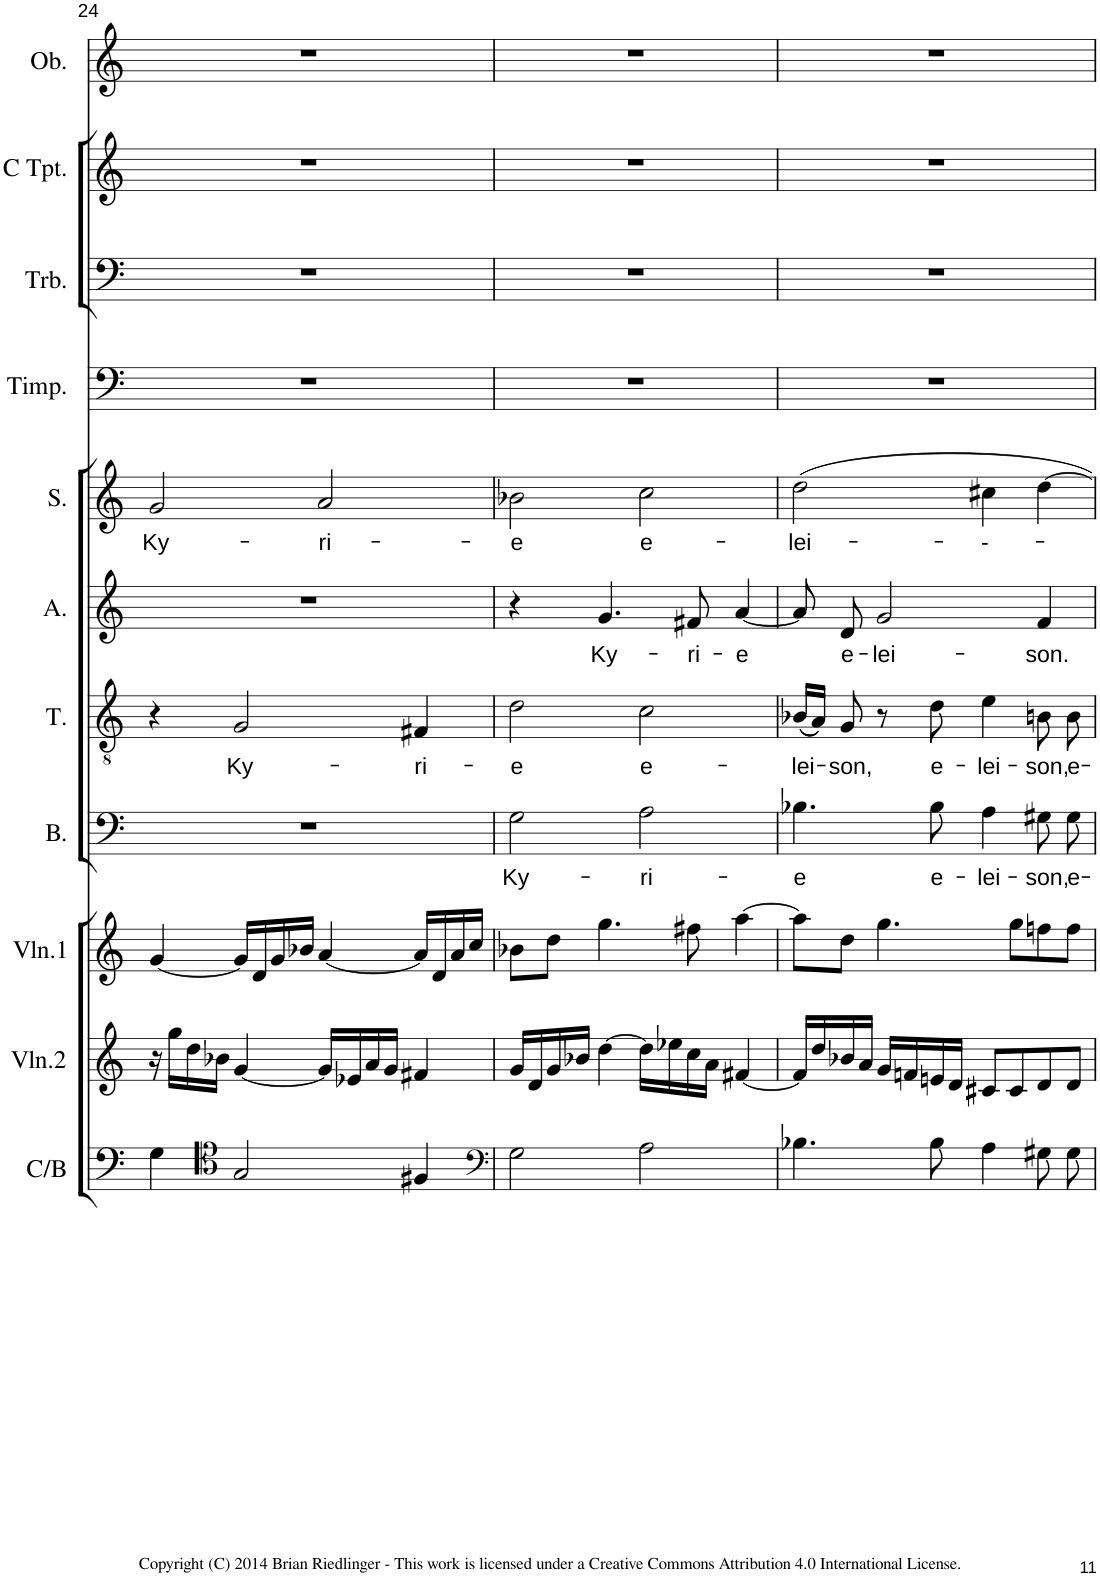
**kern	**kern	**kern	**kern	**text	**kern	**text	**kern	**text	**kern	**text	**kern	**kern	**kern	**kern
*part11	*part10	*part9	*part8	*part8	*part7	*part7	*part6	*part6	*part5	*part5	*part4	*part3	*part2	*part1
*staff11	*staff10	*staff9	*staff8	*staff8	*staff7	*staff7	*staff6	*staff6	*staff5	*staff5	*staff4	*staff3	*staff2	*staff1
*I"Cello/Bass	*I"Violin 2	*I"Violin 1	*I"Bass	*	*I"Tenor	*	*I"Alto	*	*I"Soprano	*	*I"Timpani	*I"Trombone	*I"C Trumpet	*I"Oboe
*I'C/B	*I'Vln.2	*I'Vln.1	*I'B.	*	*I'T.	*	*I'A.	*	*I'S.	*	*I'Timp.	*I'Trb.	*I'C Tpt.	*I'Ob.
!!LO:PB:g=z
*clefF4	*clefG2	*clefG2	*clefF4	*	*clefGv2	*	*clefG2	*	*clefG2	*	*clefF4	*clefF4	*clefG2	*clefG2
*k[]	*k[]	*k[]	*k[]	*	*k[]	*	*k[]	*	*k[]	*	*k[]	*k[]	*k[]	*k[]
*M4/4	*M4/4	*M4/4	*M4/4	*	*M4/4	*	*M4/4	*	*M4/4	*	*M4/4	*M4/4	*M4/4	*M4/4
*met(c)	*met(c)	*met(c)	*met(c)	*	*met(c)	*	*met(c)	*	*met(c)	*	*met(c)	*met(c)	*met(c)	*met(c)
=24	=24	=24	=24	=24	=24	=24	=24	=24	=24	=24	=24	=24	=24	=24
!	!	!	!	!	!	!	!	!	!	!LO:LY:b	!	!	!	!
4G\	16r	[4g/	1r	.	4r	.	1r	.	2g/	Ky-	1r	1r	1r	1r
.	16gg\LL	.	.	.	.	.	.	.	.	.	.	.	.	.
.	16dd\	.	.	.	.	.	.	.	.	.	.	.	.	.
.	16b-X\JJ	.	.	.	.	.	.	.	.	.	.	.	.	.
*clefC4	*	*	*	*	*	*	*	*	*	*	*	*	*	*
!	!	!	!	!	!	!LO:LY:b	!	!	!	!	!	!	!	!
2G/	[4g/	16g/LL]	.	.	2G/	Ky-	.	.	.	.	.	.	.	.
.	.	16d/	.	.	.	.	.	.	.	.	.	.	.	.
.	.	16g/	.	.	.	.	.	.	.	.	.	.	.	.
.	.	16b-X/JJ	.	.	.	.	.	.	.	.	.	.	.	.
!	!	!	!	!	!	!	!	!	!	!LO:LY:b	!	!	!	!
.	16g/LL]	[4a/	.	.	.	.	.	.	2a/	-ri-	.	.	.	.
.	16e-X/	.	.	.	.	.	.	.	.	.	.	.	.	.
.	16a/	.	.	.	.	.	.	.	.	.	.	.	.	.
.	16g/JJ	.	.	.	.	.	.	.	.	.	.	.	.	.
!	!	!	!	!	!	!LO:LY:b	!	!	!	!	!	!	!	!
4F#X/	4f#X/	16a/LL]	.	.	4F#X/	-ri-	.	.	.	.	.	.	.	.
.	.	16d/	.	.	.	.	.	.	.	.	.	.	.	.
.	.	16a/	.	.	.	.	.	.	.	.	.	.	.	.
.	.	16cc/JJ	.	.	.	.	.	.	.	.	.	.	.	.
=25	=25	=25	=25	=25	=25	=25	=25	=25	=25	=25	=25	=25	=25	=25
*clefF4	*	*	*	*	*	*	*	*	*	*	*	*	*	*
!	!	!	!	!LO:LY:b	!	!LO:LY:b	!	!	!	!LO:LY:b	!	!	!	!
2G\	16g/LL	8b-X\L	2G\	Ky-	2d\	-e	4r	.	2b-X\	-e	1r	1r	1r	1r
.	16d/	.	.	.	.	.	.	.	.	.	.	.	.	.
.	16g/	8dd\J	.	.	.	.	.	.	.	.	.	.	.	.
.	16b-X/JJ	.	.	.	.	.	.	.	.	.	.	.	.	.
!	!	!	!	!	!	!	!	!LO:LY:b	!	!	!	!	!	!
.	[4dd\	4.gg\	.	.	.	.	4.g/	Ky-	.	.	.	.	.	.
!	!	!	!	!LO:LY:b	!	!LO:LY:b	!	!	!	!LO:LY:b	!	!	!	!
2A\	16dd\LL]	.	2A\	-ri-	2c\	e-	.	.	2cc\	e-	.	.	.	.
.	16ee-X\	.	.	.	.	.	.	.	.	.	.	.	.	.
!	!	!	!	!	!	!	!	!LO:LY:b	!	!	!	!	!	!
.	16cc\	8ff#X\	.	.	.	.	8f#X/	-ri-	.	.	.	.	.	.
.	16a\JJ	.	.	.	.	.	.	.	.	.	.	.	.	.
!	!	!	!	!	!	!	!	!LO:LY:b	!	!	!	!	!	!
.	[4f#X/	[4aa\	.	.	.	.	[4a/	-e	.	.	.	.	.	.
=26	=26	=26	=26	=26	=26	=26	=26	=26	=26	=26	=26	=26	=26	=26
!	!	!	!	!LO:LY:b	!	!LO:LY:b	!	!	!	!LO:LY:b	!	!	!	!
4.B-X\	16f#/LL]	8aa\L]	4.B-X\	-e	((16B-X/LL	-lei-	8a/L]	.	2dd\	-lei-	1r	1r	1r	1r
.	16dd/	.	.	.	16A/JJ))	.	.	.	.	.	.	.	.	.
!	!	!	!	!	!	!LO:LY:b	!	!LO:LY:b	!	!	!	!	!	!
.	16b-X/	8dd\J	.	.	8G/	-son,	8d/J	e-	.	.	.	.	.	.
.	16a/JJ	.	.	.	.	.	.	.	.	.	.	.	.	.
!	!	!	!	!	!	!	!	!LO:LY:b	!	!	!	!	!	!
.	16g/LL	4.gg\	.	.	8r	.	2g/	-lei-	.	.	.	.	.	.
.	16fn/	.	.	.	.	.	.	.	.	.	.	.	.	.
!	!	!	!	!LO:LY:b	!	!LO:LY:b	!	!	!	!	!	!	!	!
8B-\	16en/	.	8B-\	e-	8d\	e-	.	.	.	.	.	.	.	.
.	16d/JJ	.	.	.	.	.	.	.	.	.	.	.	.	.
!	!	!	!	!LO:LY:b	!	!LO:LY:b	!	!	!	!LO:LY:b	!	!	!	!
4A\	8c#X/L	.	4A\	-lei-	4e\	-lei-	.	.	4cc#X\	---	.	.	.	.
.	8c#/	8gg\L	.	.	.	.	.	.	.	.	.	.	.	.
!	!	!	!	!LO:LY:b	!	!LO:LY:b	!	!LO:LY:b	!	!	!	!	!	!
8G#X\L	8d/	8ffn\	8G#X\L	-son,	8Bn\	-son,	4f/	-son.	[4dd\	.	.	.	.	.
!	!	!	!	!LO:LY:b	!	!LO:LY:b	!	!	!	!	!	!	!	!
8G#\J	8d/J	8ff\J	8G#\J	e-	8B\	e-	.	.	.	.	.	.	.	.
=	=	=	=	=	=	=	=	=	=	=	=	=	=	=
*-	*-	*-	*-	*-	*-	*-	*-	*-	*-	*-	*-	*-	*-	*-
